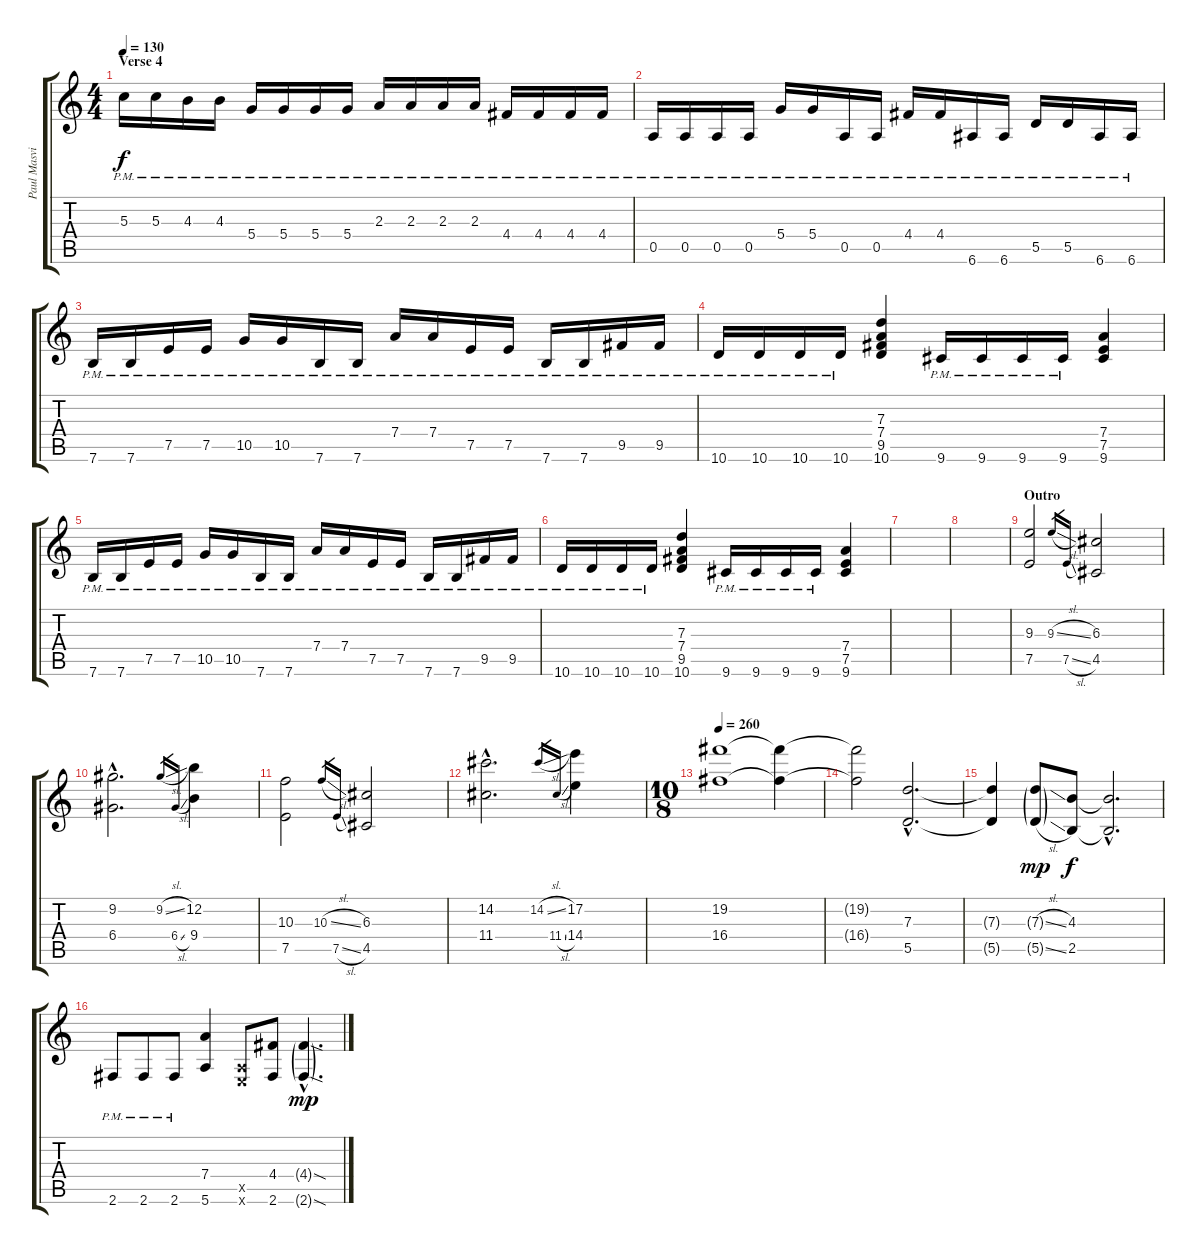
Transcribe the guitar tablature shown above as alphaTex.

\track ("Paul Masvidal" "Paul Masvi") {instrument distortionguitar}
\staff {score tabs}
\tuning (E4 B3 G3 D3 A2 E2) {hide}
\ts (4 4)
\section ("" "Verse 4")
\tempo 130
\clef g2
\ks c
5.3{pm}.16{dy f} 5.3{pm}.16 4.3{pm}.16 4.3{pm}.16 5.4{pm}.16 5.4{pm}.16 5.4{pm}.16 5.4{pm}.16 2.3{pm}.16 2.3{pm}.16 2.3{pm}.16 2.3{pm}.16 4.4{pm}.16 4.4{pm}.16 4.4{pm}.16 4.4{pm}.16 |
0.5{pm}.16 0.5{pm}.16 0.5{pm}.16 0.5{pm}.16 5.4{pm}.16 5.4{pm}.16 0.5{pm}.16 0.5{pm}.16 4.4{pm}.16 4.4{pm}.16 6.6{pm}.16 6.6{pm}.16 5.5{pm}.16 5.5{pm}.16 6.6{pm}.16 6.6{pm}.16 |
7.6{pm}.16 7.6{pm}.16 7.5{pm}.16 7.5{pm}.16 10.5{pm}.16 10.5{pm}.16 7.6{pm}.16 7.6{pm}.16 7.4{pm}.16 7.4{pm}.16 7.5{pm}.16 7.5{pm}.16 7.6{pm}.16 7.6{pm}.16 9.5{pm}.16 9.5{pm}.16 |
10.6{pm}.16 10.6{pm}.16 10.6{pm}.16 10.6{pm}.16 (7.3 7.4 9.5 10.6).4 9.6{pm}.16 9.6{pm}.16 9.6{pm}.16 9.6{pm}.16 (7.4 7.5 9.6).4 |
7.6{pm}.16 7.6{pm}.16 7.5{pm}.16 7.5{pm}.16 10.5{pm}.16 10.5{pm}.16 7.6{pm}.16 7.6{pm}.16 7.4{pm}.16 7.4{pm}.16 7.5{pm}.16 7.5{pm}.16 7.6{pm}.16 7.6{pm}.16 9.5{pm}.16 9.5{pm}.16 |
10.6{pm}.16 10.6{pm}.16 10.6{pm}.16 10.6{pm}.16 (7.3 7.4 9.5 10.6).4 9.6{pm}.16 9.6{pm}.16 9.6{pm}.16 9.6{pm}.16 (7.4 7.5 9.6).4 |
|
|
\section ("" "Outro")
(9.3 7.5).2 9.3{sl}.16{gr} 7.5{sl}.16{gr} (6.3 4.5).2 |
(9.2{hac} 6.4{hac}).2{d} 9.2{sl}.16{gr} 6.4{sl}.16{gr} (12.2 9.4).4 |
(10.3 7.5).2 10.3{sl}.16{gr} 7.5{sl}.16{gr} (6.3 4.5).2 |
(14.2{hac} 11.4{hac}).2{d} 14.2{sl}.16{gr} 11.4{sl}.16{gr} (17.2 14.4).4 |
\ts (10 8)
\tempo 260
(19.2 16.4).1{volume 16} (19.2{t} 16.4{t}).4 |
(19.2{t} 16.4{t}).2 (7.3{hac} 5.5{hac}).2{d} |
(7.3{t} 5.5{t}).4 (7.3{sl g} 5.5{sl g}).8{dy mp} (4.3 2.5).8{dy f} (4.3{hac t} 2.5{hac t}).2{d} |
2.6{pm}.8 2.6{pm}.8 2.6{pm}.8 (7.4 5.6).4 (0.5{x} 0.6{x}).8 (4.4 2.6).8 (4.4{sod g hac} 2.6{sod g hac}).4{d dy mp}
